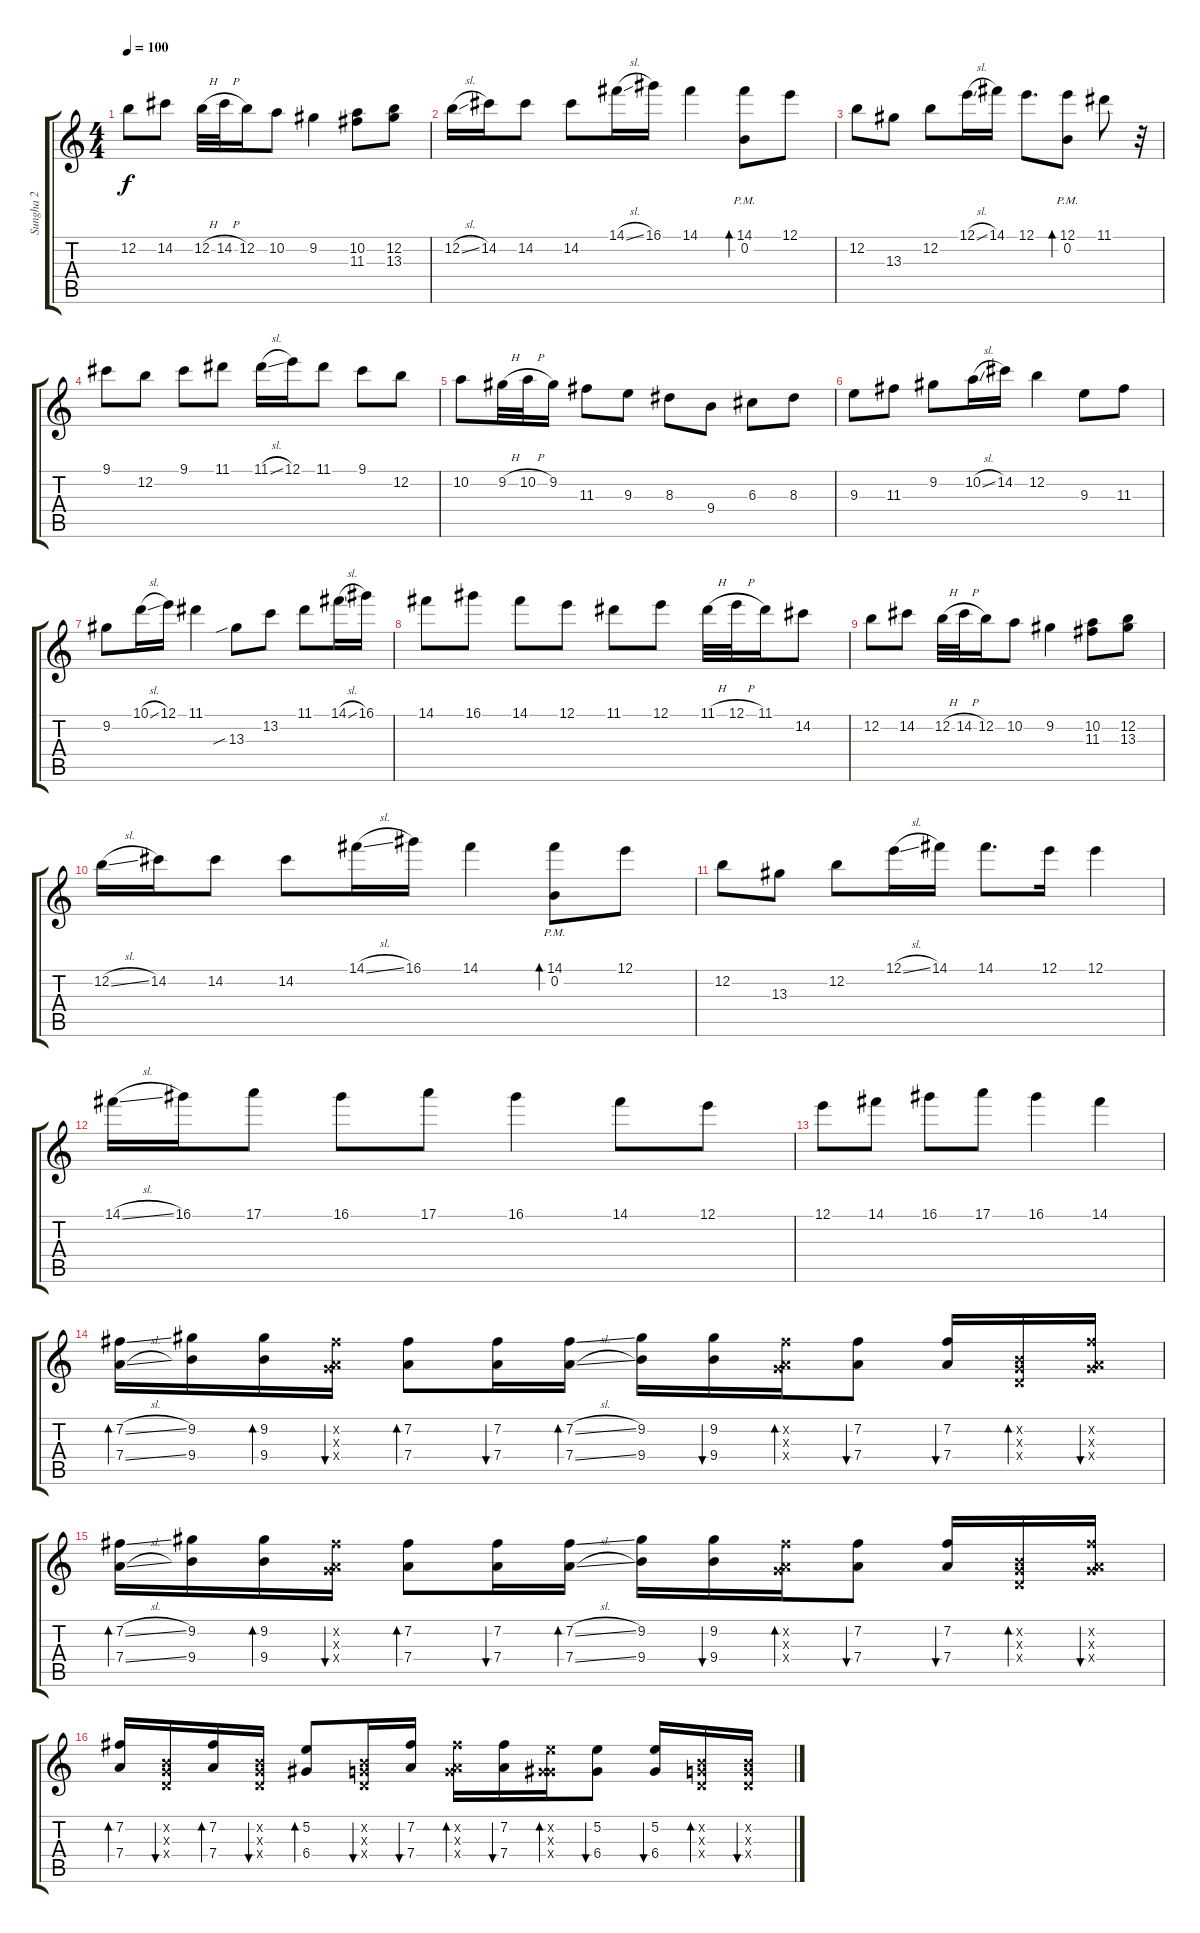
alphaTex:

\track ("Sungha 2" "Sungha 2") {instrument acousticguitarsteel}
\staff {score tabs}
\tuning (E4 B3 G3 D3 A2 E2) {hide}
\ts (4 4)
\tempo 100
\clef g2
\ks c
12.2.8{dy f} 14.2.8 12.2{h}.32 14.2{h}.32 12.2.16 10.2.8 9.2.4 (10.2 11.3).8 (12.2 13.3).8 |
12.2{sl}.16 14.2.16 14.2.8 14.2.8 14.1{sl}.16 16.1.16 14.1.4 (14.1 0.2{pm}).8{bd 60} 12.1.8 |
12.2.8 13.3.8 12.2.8 12.1{sl}.16 14.1.16 12.1.8{d} (12.1 0.2{pm}).8{bd 60} 11.1.8 r.32 |
9.1.8 12.2.8 9.1.8 11.1.8 11.1{sl}.16 12.1.16 11.1.8 9.1.8 12.2.8 |
10.2.8 9.2{h}.32 10.2{h}.32 9.2.16 11.3.8 9.3.8 8.3.8 9.4.8 6.3.8 8.3.8 |
9.3.8 11.3.8 9.2.8 10.2{sl}.16 14.2.16 12.2.4 9.3.8 11.3.8 |
9.2.8 10.1{sl}.16 12.1.16 11.1.4 13.3{sib}.8 13.2.8 11.1.8 14.1{sl}.16 16.1.16 |
14.1.8 16.1.8 14.1.8 12.1.8 11.1.8 12.1.8 11.1{h}.32 12.1{h}.32 11.1.16 14.2.8 |
12.2.8 14.2.8 12.2{h}.32 14.2{h}.32 12.2.16 10.2.8 9.2.4 (10.2 11.3).8 (12.2 13.3).8 |
12.2{sl}.16 14.2.16 14.2.8 14.2.8 14.1{sl}.16 16.1.16 14.1.4 (14.1 0.2{pm}).8{bd 60} 12.1.8 |
12.2.8 13.3.8 12.2.8 12.1{sl}.16 14.1.16 14.1.8{d} 12.1.16 12.1.4 |
14.1{sl}.16 16.1.16 17.1.8 16.1.8 17.1.8 16.1.4 14.1.8 12.1.8 |
12.1.8 14.1.8 16.1.8 17.1.8 16.1.4 14.1.4 |
(7.2{sl} 7.4{sl}).16{bd 30} (9.2 9.4).16 (9.2 9.4).16{bd 30} (7.2{x} 0.3{x} 7.4{x}).16{bu 30} (7.2 7.4).8{bd 30} (7.2 7.4).16{bu 30} (7.2{sl} 7.4{sl}).16{bd 30} (9.2 9.4).16 (9.2 9.4).16{bu 30} (7.2{x} 0.3{x} 7.4{x}).16{bd 30} (7.2 7.4).8{bu 30} (7.2 7.4).16{bu 30} (0.2{x} 0.3{x} 0.4{x}).16{bd 30} (7.2{x} 0.3{x} 7.4{x}).16{bu 30} |
(7.2{sl} 7.4{sl}).16{bd 30} (9.2 9.4).16 (9.2 9.4).16{bd 30} (7.2{x} 0.3{x} 7.4{x}).16{bu 30} (7.2 7.4).8{bd 30} (7.2 7.4).16{bu 30} (7.2{sl} 7.4{sl}).16{bd 30} (9.2 9.4).16 (9.2 9.4).16{bu 30} (7.2{x} 0.3{x} 7.4{x}).16{bd 30} (7.2 7.4).8{bu 30} (7.2 7.4).16{bu 30} (0.2{x} 0.3{x} 0.4{x}).16{bd 30} (7.2{x} 0.3{x} 7.4{x}).16{bu 30} |
(7.2 7.4).16{bd 30} (0.2{x} 0.3{x} 0.4{x}).16{bu 30} (7.2 7.4).16{bd 30} (0.2{x} 0.3{x} 0.4{x}).16{bu 30} (5.2 6.4).8{bd 30} (0.2{x} 0.3{x} 0.4{x}).16{bu 30} (7.2 7.4).16{bu 30} (7.2{x} 0.3{x} 7.4{x}).16{bd 30} (7.2 7.4).16{bu 30} (5.2{x} 0.3{x} 6.4{x}).16{bd 30} (5.2 6.4).8{bu 30} (5.2 6.4).16{bu 30} (0.2{x} 0.3{x} 0.4{x}).16{bd 30} (0.2{x} 0.3{x} 0.4{x}).16{bu 30}
